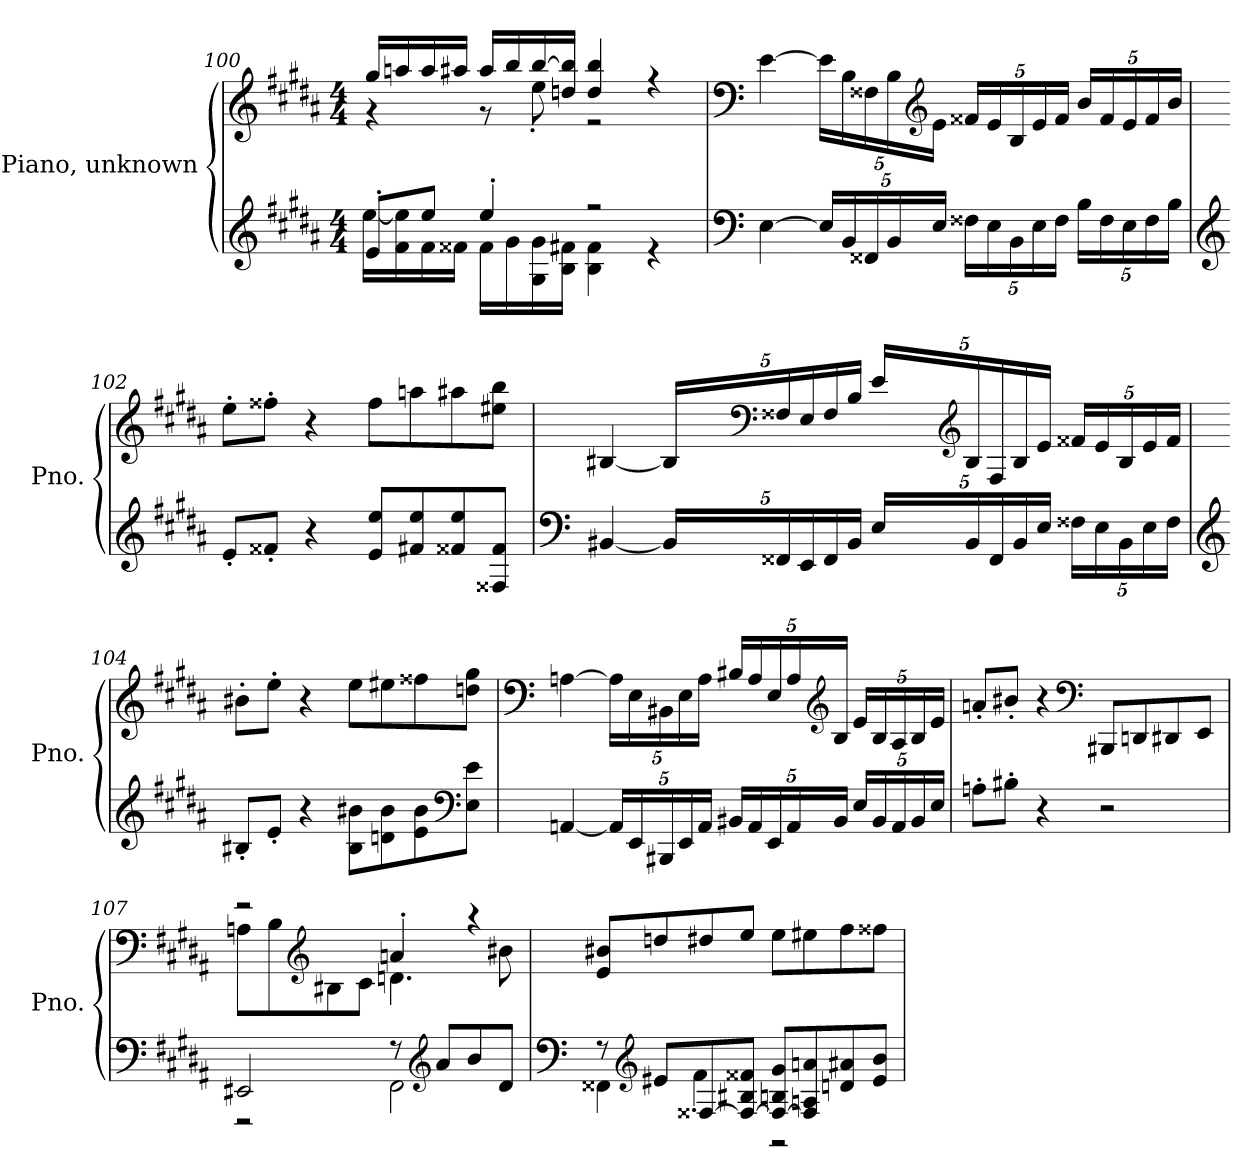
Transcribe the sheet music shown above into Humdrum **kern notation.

**kern	**kern
*part1	*part1
*staff2	*staff1
*I"Piano, unknown	*
*I'Pno.	*
!!LO:LB:g=z
*clefG2	*clefG2
*k[f#c#g#d#a#]	*k[f#c#g#d#a#]
*M4/4	*M4/4
=100	=100
*^	*^
8e'/L	[16ee\LL	16gg#/LL	4r
.	16f#\ 16ee\]	16aan/	.
8ee/J	16f#\	16aa/	.
.	16f##X\JJ	16aa#X/JJ	.
4ee'/	16f##\LL	16aa#/LL	8r
.	16g#\	16bb/	.
.	16G#\ 16g#\	[16bb/	8ee'\
.	16B\ 16f#X\JJ	16ddn/ 16bb/]JJ	.
2r	4B\ 4f#\	4dd/ 4bb/	2r
.	4r	4r	.
*v	*v	*	*
*	*v	*v
=101	=101
*clefF4	*clefF4
[4E\	[4e\
*Xbrackettup	*Xbrackettup
20E/LL]	20e\LL]
20BB/	20B\
20FF##X/	20F##X\
20BB/	20B\
*	*clefG2
20E/JJ	20e\JJ
20F##X\LL	20f##X/LL
20E\	20e/
20BB\	20B/
20E\	20e/
20F##\JJ	20f##/JJ
20B\LL	20b/LL
20F##\	20f##/
20E\	20e/
20F##\	20f##/
20B\JJ	20b/JJ
!!LO:PB:g=z
=102	=102
*clefG2	*
8e'/L	8ee'\L
8f##X'/J	8ff##X'\J
4r	4r
8e/ 8ee/L	8ff##\L
8f#X/ 8ee/	8aan\
8f##X/ 8ee/	8aa#X\
8F##X/ 8f##/J	8ee#X\ 8bb\J
=103	=103
*clefF4	*
[4BB#X/	[4B#X/
20BB#/LL]	20B#/LL]
*	*clefF4
20FF##X/	20F##X/
20EE/	20E/
20FF##/	20F##/
20BB#/JJ	20B#/JJ
20E/LL	20e/LL
*	*clefG2
20BB#/	20B#/
20FF##/	20F##/
20BB#/	20B#/
20E/JJ	20e/JJ
20F##X\LL	20f##X/LL
20E\	20e/
20BB#\	20B#/
20E\	20e/
20F##\JJ	20f##/JJ
!!LO:LB:g=z
=104	=104
*clefG2	*
8B#X'/L	8b#X'\L
8e'/J	8ee'\J
4r	4r
8B#\ 8b#X\L	8ee\L
8dn\ 8b#\	8ee#X\
8e\ 8b#\	8ff##X\
*clefF4	*
8E\ 8e\J	8ddn\ 8gg#\J
=105	=105
*	*clefF4
[4AAn/	[4An\
20AA/LL]	20A\LL]
20EE/	20E\
20BBB#X/	20BB#X\
20EE/	20E\
20AA/JJ	20A\JJ
20BB#X/LL	20B#X/LL
20AA/	20A/
20EE/	20E/
20AA/	20A/
*	*clefG2
20BB#/JJ	20B#/JJ
20E/LL	20e/LL
20BB#/	20B#/
20AA/	20A/
20BB#/	20B#/
20E/JJ	20e/JJ
!!LO:LB:g=z
=106	=106
8An'\L	8an'/L
8B#X'\J	8b#X'/J
4r	4r
*	*clefF4
2r	8BBB#X/L
.	8DDn/
.	8DD#X/
.	8EE/J
=107	=107
*^	*^
2EE#X/	2r	2r	8An\L
.	.	.	8B\
*	*	*clefG2	*
.	.	.	8B#X\
.	.	.	8c#\J
8r	2FF#\	4an'/	4.dn\
*clefG2	*	*	*
8a#/L	.	.	.
8b/	.	4r	.
8d#/J	.	.	8b#X\
*	*	*v	*v
!!LO:LB:g=z
=108	=108	=108
*clefF4	*	*
8r	4FF##X\	8e/ 8b#X/L
*clefG2	*	*
8e#X/L	.	8ddn/
[8F##X/	4f#'\	8dd#X/
8F##/_ 8B#X/ 8f##X/J	.	8ee/J
8F##/_ 8Bn/ 8g#/L	2r	8ee\L
8F##/] 8An/ 8an/	.	8ee#X\
8dn/ 8a#X/	.	8ff#\
8e#/ 8b/J	.	8ff##X\J
*v	*v	*
=	=
*-	*-
